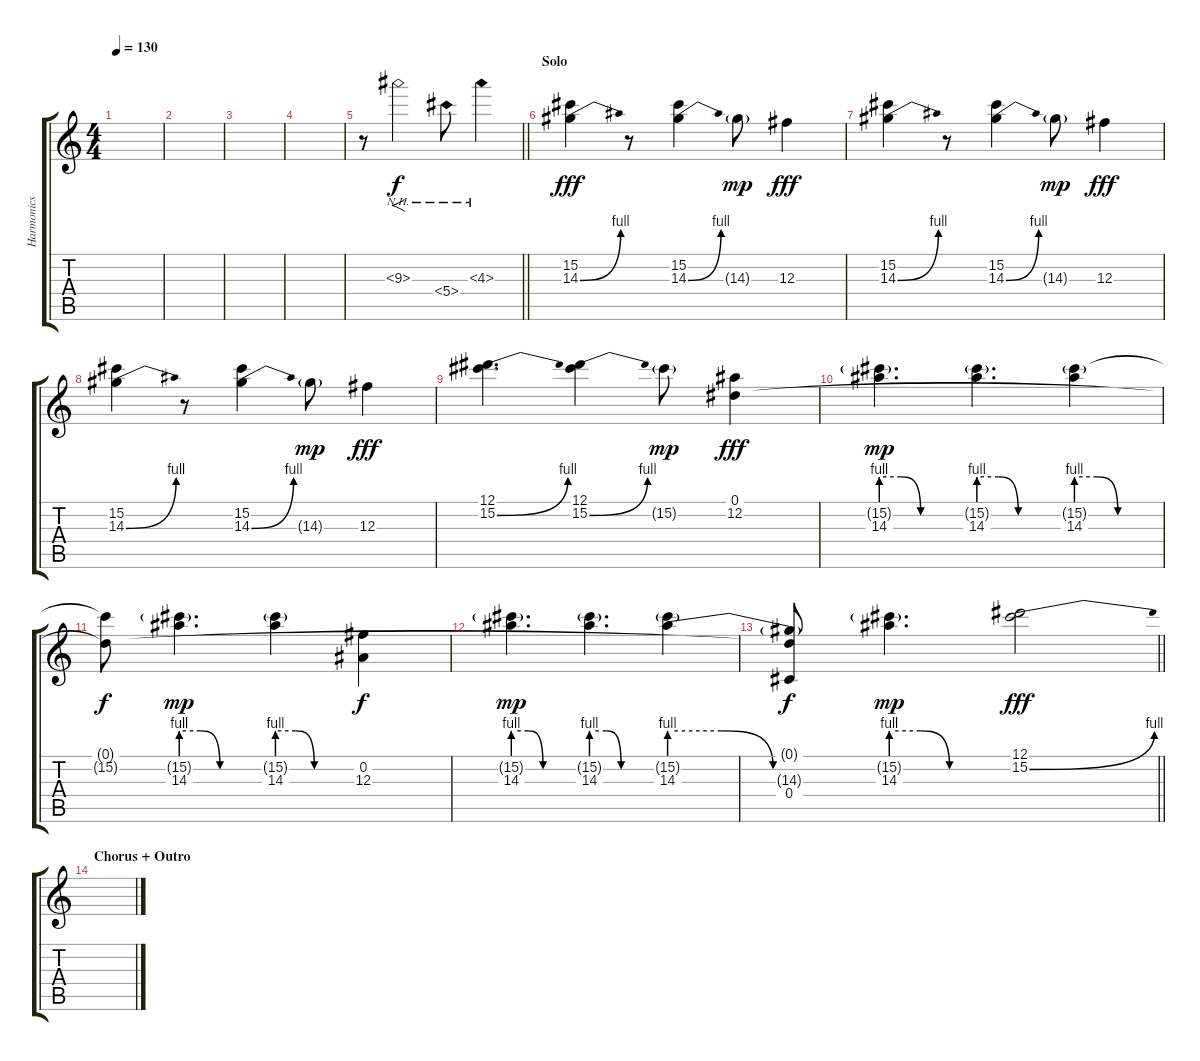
\track ("Harmonics" "Harmonics") {instrument overdrivenguitar}
\staff {score tabs}
\tuning (Eb4 Bb3 Gb3 Db3 Ab2 Db2) {hide}
\ts (4 4)
\tempo 130
\clef g2
\ks c
|
|
|
|
\barLineRight lightlight
r.8 9.3{nh}.2{f dy f} 5.4{nh}.8 4.3{nh}.4 |
\section ("" "Solo")
(15.2 14.3{be (bend 0 0 60 4)}).4{dy fff} r.8 (15.2 14.3{be (bend 0 0 60 4)}).4 14.3{g}.8{dy mp} 12.3.4{dy fff} |
(15.2 14.3{be (bend 0 0 60 4)}).4 r.8 (15.2 14.3{be (bend 0 0 60 4)}).4 14.3{g}.8{dy mp} 12.3.4{dy fff} |
(15.2 14.3{be (bend 0 0 60 4)}).4 r.8 (15.2 14.3{be (bend 0 0 60 4)}).4 14.3{g}.8{dy mp} 12.3.4{dy fff} |
(12.1 15.2{be (bend 0 0 60 4)}).4{d} (12.1 15.2{be (bend 0 0 60 4)}).4 15.2{g}.8{dy mp} (0.1 12.2).4{dy fff} |
(15.2{g} 14.3{be (custom 0 4 15 4 30 0 60 0)}).4{d dy mp} (15.2{g} 14.3{be (custom 0 4 15 4 30 0 60 0)}).4{d} (15.2{g} 14.3{be (custom 0 4 15 4 30 0 60 0)}).4 |
(0.1{t} 15.2{t}).8{dy f} (15.2{g} 14.3{be (custom 0 4 15 4 30 0 60 0)}).4{d dy mp} (15.2{g} 14.3{be (custom 0 4 15 4 30 0 60 0)}).4 (0.2 12.3).4{dy f} |
(15.2{g} 14.3{be (custom 0 4 15 4 30 0 60 0)}).4{d dy mp} (15.2{g} 14.3{be (custom 0 4 15 4 30 0 60 0)}).4{d} (15.2{g} 14.3{be (custom 0 4 15 4 30 0 60 0)}).4 |
\barLineRight lightlight
(0.1{t} 14.3{t} 0.4).8{dy f} (15.2{g} 14.3{be (custom 0 4 15 4 30 0 60 0)}).4{d dy mp} (12.1 15.2{be (bend 0 0 60 4)}).2{dy fff} |
\section ("" "Chorus + Outro")
